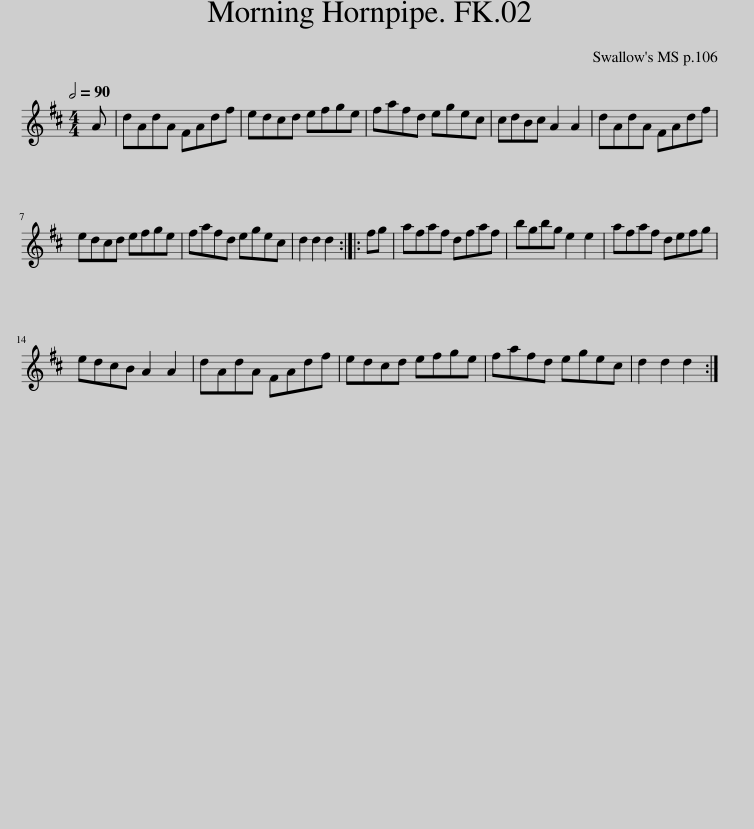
X:1
L:1/8
Q:1/2=90
M:4/4
I:linebreak $
K:D
V:1 treble
V:1
 A | dAdA FAdf | edcd efge | fafd egec | cdBc A2 A2 | %5
 dAdA FAdf |$ edcd efge | fafd egec | d2 d2 d2 :: fg | %10
 afaf dfaf | bgbg e2 e2 | afaf defg |$ edcB A2 A2 | dAdA FAdf | %15
 edcd efge | fafd egec | d2 d2 d2 :| %18
